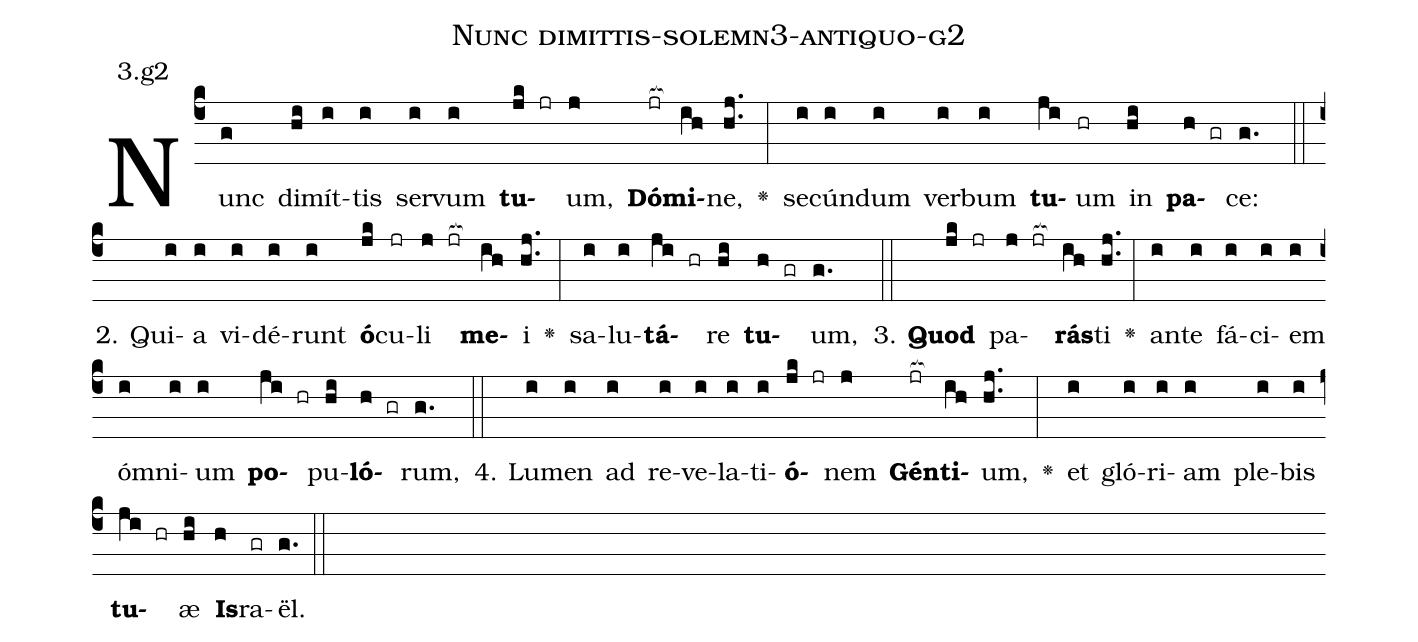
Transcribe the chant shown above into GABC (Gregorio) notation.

name: Nunc dimittis-solemn3-antiquo-g2;
annotation: 3.g2;
%%
(c4)Nunc(g) di(hi)mít(i)tis(i) ser(i)vum(i) <b>tu</b>(jk jr)um,(j) <b>Dó</b>(jr[ocb:1{])<b>mi</b>(ih[ocb:0}])ne,(hj..) <v>\greheightstar</v>(:) se(i)cún(i)dum(i) ver(i)bum(i) <b>tu</b>(ji)um(hr) in(hi) <b>pa</b>(h gr)ce:(g.) (::)
2. Qui(i)a(i) vi(i)dé(i)runt(i) <b>ó</b>(jk)cu(jr)li(j jr[ocb:1{]) <b>me</b>(ih[ocb:0}])i(hj..) <v>\greheightstar</v>(:) sa(i)lu(i)<b>tá</b>(ji hr)re(hi) <b>tu</b>(h gr)um,(g.) (::)
3. <b>Quod</b>(jk jr) pa(j jr[ocb:1{])<b>rás</b>(ih[ocb:0}])ti(hj..) <v>\greheightstar</v>(:) an(i)te(i) fá(i)ci(i)em(i) óm(i)ni(i)um(i) <b>po</b>(ji hr)pu(hi)<b>ló</b>(h gr)rum,(g.) (::)
4. Lu(i)men(i) ad(i) re(i)ve(i)la(i)ti(i)<b>ó</b>(jk jr)nem(j) <b>Gén</b>(jr[ocb:1{])<b>ti</b>(ih[ocb:0}])um,(hj..) <v>\greheightstar</v>(:) et(i) gló(i)ri(i)am(i) ple(i)bis(i) <b>tu</b>(ji hr)æ(hi) <b>Is</b>(h)ra(gr)ël.(g.) (::)
